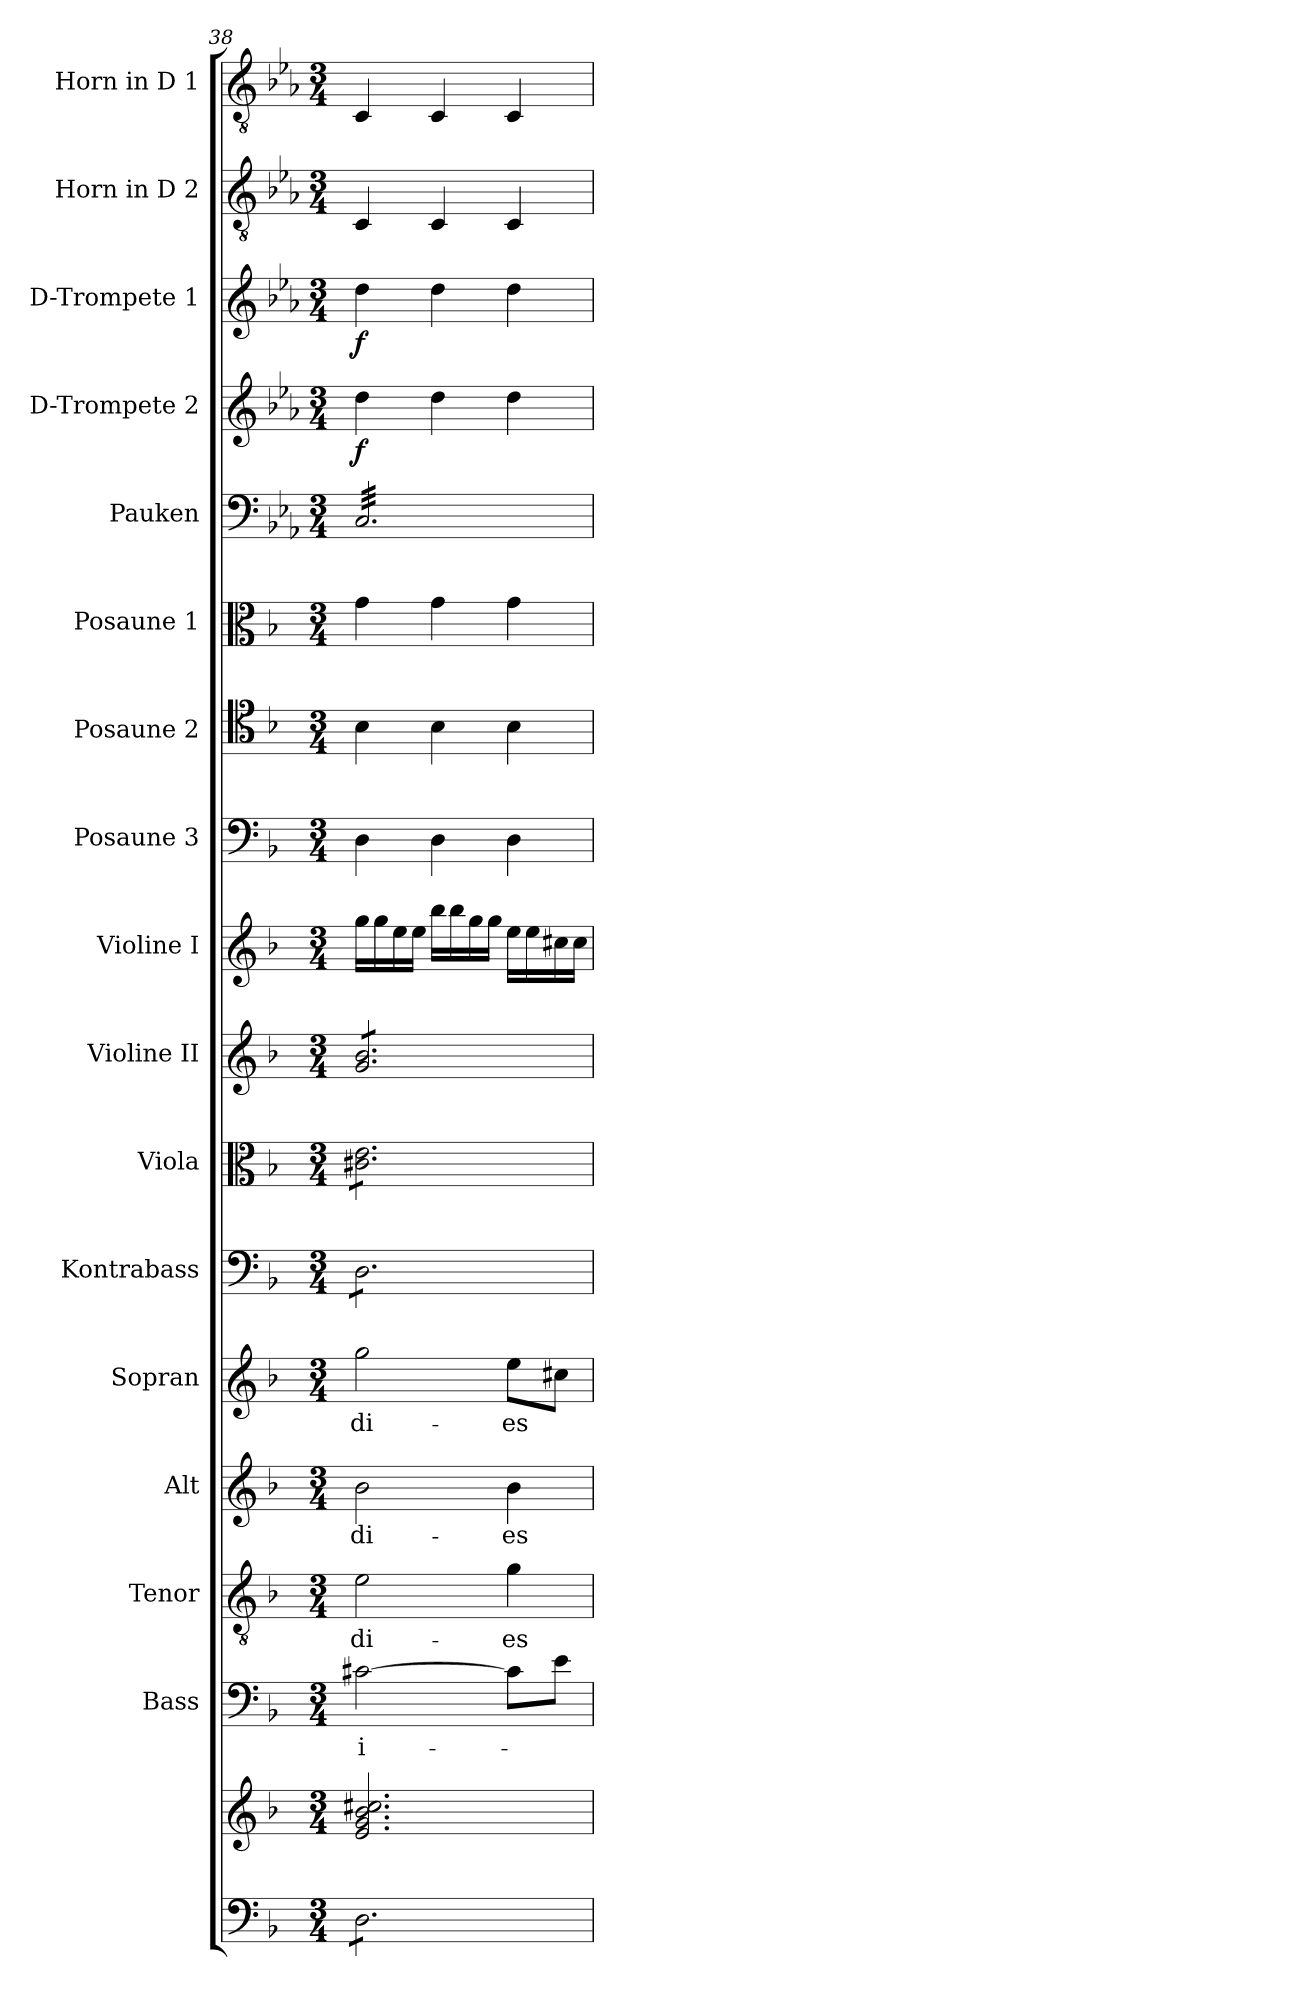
**kern	**kern	**kern	**text	**kern	**text	**kern	**text	**kern	**text	**kern	**kern	**kern	**kern	**kern	**kern	**kern	**kern	**kern	**dynam	**kern	**dynam	**kern	**kern
*part17	*part17	*part16	*part16	*part15	*part15	*part14	*part14	*part13	*part13	*part12	*part11	*part10	*part9	*part8	*part7	*part6	*part5	*part4	*part4	*part3	*part3	*part2	*part1
*staff18	*staff17	*staff16	*staff16	*staff15	*staff15	*staff14	*staff14	*staff13	*staff13	*staff12	*staff11	*staff10	*staff9	*staff8	*staff7	*staff6	*staff5	*staff4	*staff4	*staff3	*staff3	*staff2	*staff1
*	*	*I"Bass	*	*I"Tenor	*	*I"Alt	*	*I"Sopran	*	*I"Kontrabass	*I"Viola	*I"Violine II	*I"Violine I	*I"Posaune 3	*I"Posaune 2	*I"Posaune 1	*I"Pauken	*I"D-Trompete 2	*	*I"D-Trompete 1	*	*I"Horn in D 2	*I"Horn in D 1
*	*	*I'B.	*	*I'T.	*	*I'A.	*	*I'S.	*	*I'Kb.	*I'Vla.	*I'Vl. II	*I'Vl. I	*I'Pos. 3	*I'Pos. 2	*I'Pos. 1	*I'Pk.	*I'D Trp. 2	*	*I'D Trp. 1	*	*I'Hrn. 2	*I'Hrn. 1
*clefF4	*clefG2	*clefF4	*	*clefGv2	*	*clefG2	*	*clefG2	*	*clefF4	*clefC3	*clefG2	*clefG2	*clefF4	*clefC4	*clefC3	*clefF4	*clefG2	*	*clefG2	*	*clefGv2	*clefGv2
*	*	*	*	*	*	*	*	*	*	*ITrd7c12	*	*	*	*	*	*	*ITrd-1c-2	*ITrd-1c-2	*	*ITrd-1c-2	*	*ITrd-1c-2	*ITrd-1c-2
*k[b-]	*k[b-]	*k[b-]	*	*k[b-]	*	*k[b-]	*	*k[b-]	*	*k[b-]	*k[b-]	*k[b-]	*k[b-]	*k[b-]	*k[b-]	*k[b-]	*k[b-]	*k[b-]	*	*k[b-]	*	*k[b-]	*k[b-]
*F:	*F:	*F:	*	*F:	*	*F:	*	*F:	*	*F:	*F:	*F:	*F:	*F:	*F:	*F:	*F:	*F:	*	*F:	*	*F:	*F:
*M3/4	*M3/4	*M3/4	*	*M3/4	*	*M3/4	*	*M3/4	*	*M3/4	*M3/4	*M3/4	*M3/4	*M3/4	*M3/4	*M3/4	*M3/4	*M3/4	*	*M3/4	*	*M3/4	*M3/4
=38	=38	=38	=38	=38	=38	=38	=38	=38	=38	=38	=38	=38	=38	=38	=38	=38	=38	=38	=38	=38	=38	=38	=38
!	!	!	!LO:LY:b	!	!LO:LY:b	!	!LO:LY:b	!	!LO:LY:b	!	!	!	!	!	!	!	!	!	!LO:DY:b	!	!LO:DY:b	!	!
*tremolo	*	*	*	*	*	*	*	*	*	*	*	*	*	*	*	*	*	*	*	*	*	*	*
*	*	*	*	*	*	*	*	*	*	*tremolo	*	*	*	*	*	*	*	*	*	*	*	*	*
*	*	*	*	*	*	*	*	*	*	*	*tremolo	*	*	*	*	*	*	*	*	*	*	*	*
*	*	*	*	*	*	*	*	*	*	*	*	*tremolo	*	*	*	*	*	*	*	*	*	*	*
*	*	*	*	*	*	*	*	*	*	*	*	*	*	*	*	*	*tremolo	*	*	*	*	*	*
8D\L	2.e/ 2.g/ 2.b-/ 2.cc#X/	[2c#X\	i-	2e\	di-	2b-\	di-	2gg\	di-	8DD\L	8c#X\ 8e\L	8g/ 8b-/L	16gg\LL	4D\	4B-\	4g\	32D/LLL	4ee\	f	4ee\	f	4D/	4D/
.	.	.	.	.	.	.	.	.	.	.	.	.	.	.	.	.	32D/	.	.	.	.	.	.
.	.	.	.	.	.	.	.	.	.	.	.	.	16gg\	.	.	.	32D/	.	.	.	.	.	.
.	.	.	.	.	.	.	.	.	.	.	.	.	.	.	.	.	32D/	.	.	.	.	.	.
8D\	.	.	.	.	.	.	.	.	.	8DD\	8c#X\ 8e\	8g/ 8b-/	16ee\	.	.	.	32D/	.	.	.	.	.	.
.	.	.	.	.	.	.	.	.	.	.	.	.	.	.	.	.	32D/	.	.	.	.	.	.
.	.	.	.	.	.	.	.	.	.	.	.	.	16ee\JJ	.	.	.	32D/	.	.	.	.	.	.
.	.	.	.	.	.	.	.	.	.	.	.	.	.	.	.	.	32D/	.	.	.	.	.	.
8D\	.	.	.	.	.	.	.	.	.	8DD\	8c#X\ 8e\	8g/ 8b-/	16bb-\LL	4D\	4B-\	4g\	32D/	4ee\	.	4ee\	.	4D/	4D/
.	.	.	.	.	.	.	.	.	.	.	.	.	.	.	.	.	32D/	.	.	.	.	.	.
.	.	.	.	.	.	.	.	.	.	.	.	.	16bb-\	.	.	.	32D/	.	.	.	.	.	.
.	.	.	.	.	.	.	.	.	.	.	.	.	.	.	.	.	32D/	.	.	.	.	.	.
8D\	.	.	.	.	.	.	.	.	.	8DD\	8c#X\ 8e\	8g/ 8b-/	16gg\	.	.	.	32D/	.	.	.	.	.	.
.	.	.	.	.	.	.	.	.	.	.	.	.	.	.	.	.	32D/	.	.	.	.	.	.
.	.	.	.	.	.	.	.	.	.	.	.	.	16gg\JJ	.	.	.	32D/	.	.	.	.	.	.
.	.	.	.	.	.	.	.	.	.	.	.	.	.	.	.	.	32D/	.	.	.	.	.	.
!	!	!	!	!	!LO:LY:b	!	!LO:LY:b	!	!LO:LY:b	!	!	!	!	!	!	!	!	!	!	!	!	!	!
8D\	.	8c#\L]	.	4g\	-es	4b-\	-es	8ee\L	-es	8DD\	8c#X\ 8e\	8g/ 8b-/	16ee\LL	4D\	4B-\	4g\	32D/	4ee\	.	4ee\	.	4D/	4D/
.	.	.	.	.	.	.	.	.	.	.	.	.	.	.	.	.	32D/	.	.	.	.	.	.
.	.	.	.	.	.	.	.	.	.	.	.	.	16ee\	.	.	.	32D/	.	.	.	.	.	.
.	.	.	.	.	.	.	.	.	.	.	.	.	.	.	.	.	32D/	.	.	.	.	.	.
8D\J	.	8e\J	.	.	.	.	.	8cc#X\J	.	8DD\J	8c#X\ 8e\J	8g/ 8b-/J	16cc#X\	.	.	.	32D/	.	.	.	.	.	.
*	*	*	*	*	*	*	*	*	*	*	*	*Xtremolo	*	*	*	*	*	*	*	*	*	*	*
*	*	*	*	*	*	*	*	*	*	*	*Xtremolo	*	*	*	*	*	*	*	*	*	*	*	*
*	*	*	*	*	*	*	*	*	*	*Xtremolo	*	*	*	*	*	*	*	*	*	*	*	*	*
*Xtremolo	*	*	*	*	*	*	*	*	*	*	*	*	*	*	*	*	*	*	*	*	*	*	*
.	.	.	.	.	.	.	.	.	.	.	.	.	.	.	.	.	32D/	.	.	.	.	.	.
.	.	.	.	.	.	.	.	.	.	.	.	.	16cc#\JJ	.	.	.	32D/	.	.	.	.	.	.
.	.	.	.	.	.	.	.	.	.	.	.	.	.	.	.	.	32D/JJJ	.	.	.	.	.	.
*	*	*	*	*	*	*	*	*	*	*	*	*	*	*	*	*	*Xtremolo	*	*	*	*	*	*
=	=	=	=	=	=	=	=	=	=	=	=	=	=	=	=	=	=	=	=	=	=	=	=
*-	*-	*-	*-	*-	*-	*-	*-	*-	*-	*-	*-	*-	*-	*-	*-	*-	*-	*-	*-	*-	*-	*-	*-
